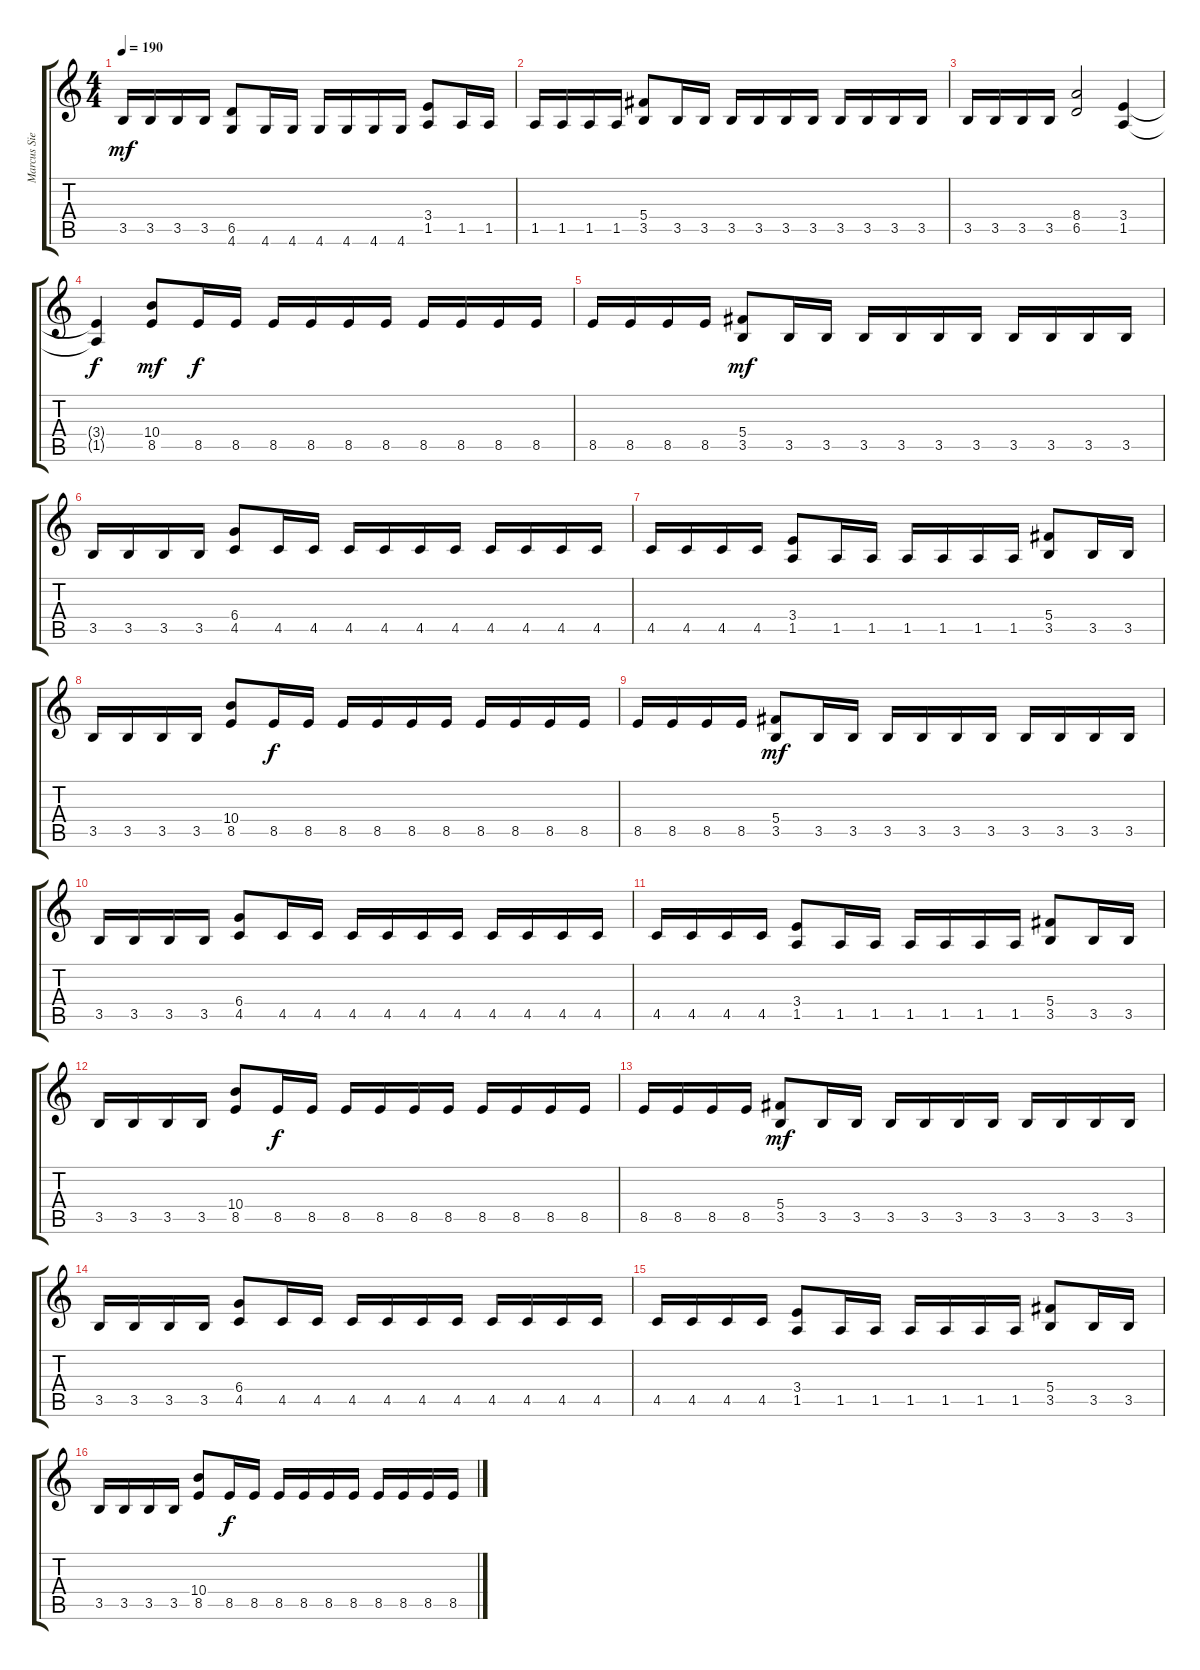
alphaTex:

\track ("Marcus Siepen" "Marcus Sie") {instrument distortionguitar}
\staff {score tabs}
\tuning (Eb4 Bb3 Gb3 Db3 Ab2 Eb2) {hide}
\ts (4 4)
\tempo 190
\clef g2
\ks c
3.5.16{dy mf} 3.5.16 3.5.16 3.5.16 (6.5 4.6).8 4.6.16 4.6.16 4.6.16 4.6.16 4.6.16 4.6.16 (3.4 1.5).8 1.5.16 1.5.16 |
1.5.16 1.5.16 1.5.16 1.5.16 (5.4 3.5).8 3.5.16 3.5.16 3.5.16 3.5.16 3.5.16 3.5.16 3.5.16 3.5.16 3.5.16 3.5.16 |
3.5.16 3.5.16 3.5.16 3.5.16 (8.4 6.5).2 (3.4 1.5).4 |
(3.4{t} 1.5{t}).4{dy f} (10.4 8.5).8{dy mf} 8.5.16{dy f} 8.5.16 8.5.16 8.5.16 8.5.16 8.5.16 8.5.16 8.5.16 8.5.16 8.5.16 |
8.5.16 8.5.16 8.5.16 8.5.16 (5.4 3.5).8{dy mf} 3.5.16 3.5.16 3.5.16 3.5.16 3.5.16 3.5.16 3.5.16 3.5.16 3.5.16 3.5.16 |
3.5.16 3.5.16 3.5.16 3.5.16 (6.4 4.5).8 4.5.16 4.5.16 4.5.16 4.5.16 4.5.16 4.5.16 4.5.16 4.5.16 4.5.16 4.5.16 |
4.5.16 4.5.16 4.5.16 4.5.16 (3.4 1.5).8 1.5.16 1.5.16 1.5.16 1.5.16 1.5.16 1.5.16 (5.4 3.5).8 3.5.16 3.5.16 |
3.5.16 3.5.16 3.5.16 3.5.16 (10.4 8.5).8 8.5.16{dy f} 8.5.16 8.5.16 8.5.16 8.5.16 8.5.16 8.5.16 8.5.16 8.5.16 8.5.16 |
8.5.16 8.5.16 8.5.16 8.5.16 (5.4 3.5).8{dy mf} 3.5.16 3.5.16 3.5.16 3.5.16 3.5.16 3.5.16 3.5.16 3.5.16 3.5.16 3.5.16 |
3.5.16 3.5.16 3.5.16 3.5.16 (6.4 4.5).8 4.5.16 4.5.16 4.5.16 4.5.16 4.5.16 4.5.16 4.5.16 4.5.16 4.5.16 4.5.16 |
4.5.16 4.5.16 4.5.16 4.5.16 (3.4 1.5).8 1.5.16 1.5.16 1.5.16 1.5.16 1.5.16 1.5.16 (5.4 3.5).8 3.5.16 3.5.16 |
3.5.16 3.5.16 3.5.16 3.5.16 (10.4 8.5).8 8.5.16{dy f} 8.5.16 8.5.16 8.5.16 8.5.16 8.5.16 8.5.16 8.5.16 8.5.16 8.5.16 |
8.5.16 8.5.16 8.5.16 8.5.16 (5.4 3.5).8{dy mf} 3.5.16 3.5.16 3.5.16 3.5.16 3.5.16 3.5.16 3.5.16 3.5.16 3.5.16 3.5.16 |
3.5.16 3.5.16 3.5.16 3.5.16 (6.4 4.5).8 4.5.16 4.5.16 4.5.16 4.5.16 4.5.16 4.5.16 4.5.16 4.5.16 4.5.16 4.5.16 |
4.5.16 4.5.16 4.5.16 4.5.16 (3.4 1.5).8 1.5.16 1.5.16 1.5.16 1.5.16 1.5.16 1.5.16 (5.4 3.5).8 3.5.16 3.5.16 |
3.5.16 3.5.16 3.5.16 3.5.16 (10.4 8.5).8 8.5.16{dy f} 8.5.16 8.5.16 8.5.16 8.5.16 8.5.16 8.5.16 8.5.16 8.5.16 8.5.16
